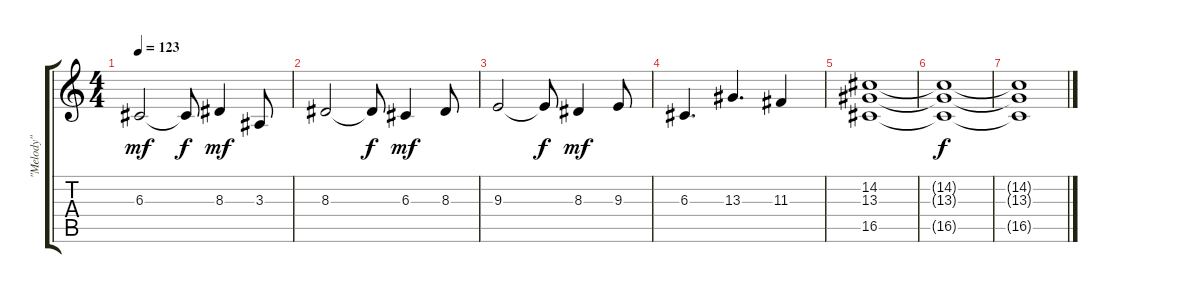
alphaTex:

\track ("\"Melody\"" "\"Melody\"") {instrument lead1square}
\staff {score tabs}
\tuning (E4 B3 G3 D3 A2 E2) {hide}
\ts (4 4)
\tempo 123
\clef g2
\ks c
6.3.2{dy mf} 6.3{t}.8{dy f} 8.3.4{dy mf} 3.3.8 |
8.3.2 8.3{t}.8{dy f} 6.3.4{dy mf} 8.3.8 |
9.3.2 9.3{t}.8{dy f} 8.3.4{dy mf} 9.3.8 |
6.3.4{d} 13.3.4{d} 11.3.4 |
(14.2 13.3 16.5).1 |
(14.2{t} 13.3{t} 16.5{t}).1{dy f} |
(14.2{t} 13.3{t} 16.5{t}).1
